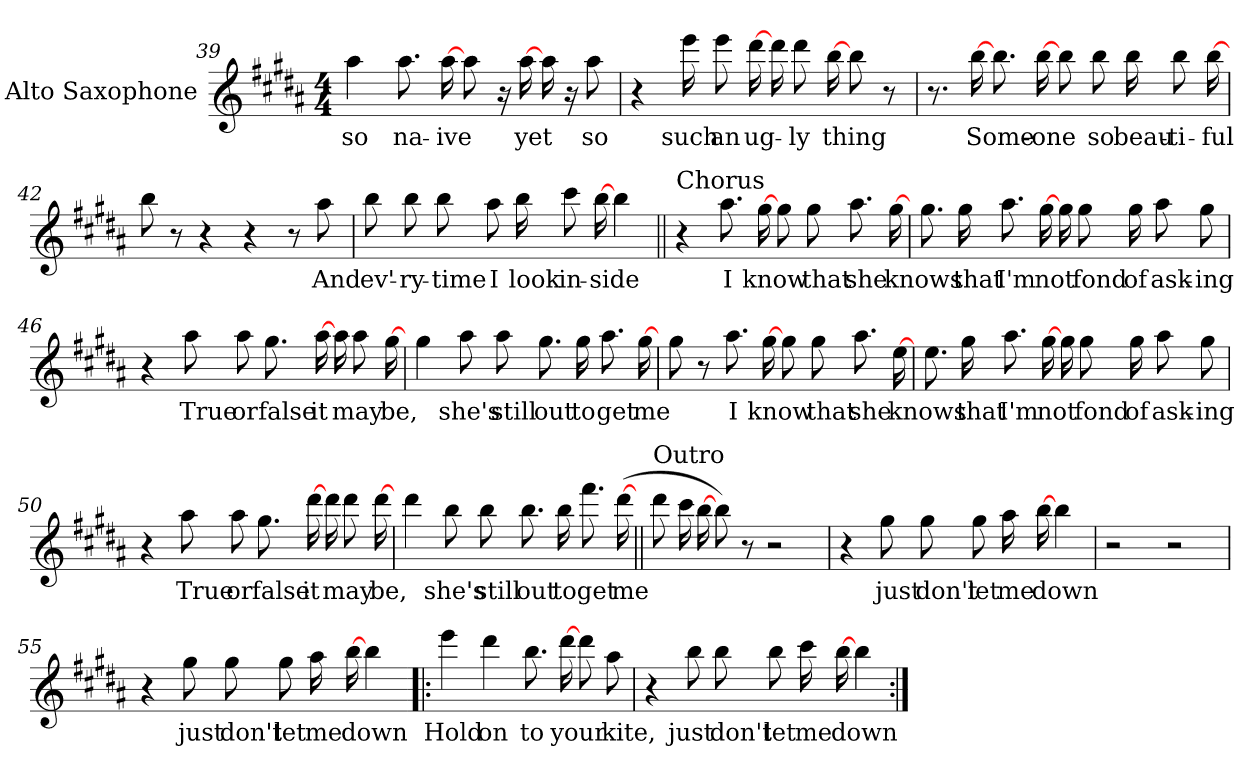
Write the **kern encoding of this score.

**kern	**text
*part1	*part1
*staff1	*staff1
*I"Alto Saxophone	*
*I'A. Sax.	*
*clefG2	*
*ITrd5c9	*
*k[f#c#g#d#a#]	*
*g#:	*
*M4/4	*
=39	=39
4cc#	-so
8.cc#L	-na-
[16cc#	-ive
8cc#L	.
16r	.
[16cc#	-yet
16cc#LL	.
16r	.
8cc#	-so
=40	=40
4r	.
16gg#LL	-such
8gg#	-an
[16ff#	-ug-
16ff#LL	.
8ff#	-ly
[16dd#	-thing
8dd#L	.
8r	.
=41	=41
8.r	.
[16dd#	-Some-
8.dd#L	.
[16dd#	-one
8dd#L	.
8dd#	-so
16dd#LL	-beau-
8dd#	-ti-
[16dd#	-ful
=42	=42
8dd#L	.
8r	.
4r	.
4r	.
8r	.
8cc#	-And
=43	=43
8dd#L	-ev'-
8dd#	-ry-
8dd#	-time
8cc#	-I
16dd#LL	-look
8ee	-in-
[16dd#	-side
4dd#	.
!!LO:LB:g=z
=44||	=44||
!LO:TX:a:t=Chorus	!
4r	.
8.cc#L	-I
[16b	-know
8bL	.
8b	-that
8.cc#L	-she
[16b	-knows
=45	=45
8.bL	.
16b	-that
8.cc#L	-I'm
[16b	-not
16bLL	.
8b	-fond
16b	-of
8cc#L	-ask-
8b	-ing
=46	=46
4r	.
8cc#L	-True
8cc#	-or
8.bL	-false
[16cc#	-it
16cc#LL	.
8cc#	-may
[16b	-be,
=47	=47
4b	.
8cc#L	-she's
8cc#	-still
8.bL	-out
16b	-to
8.cc#L	-get
[16b	-me
=48	=48
8bL	.
8r	.
8.cc#L	-I
[16b	-know
8bL	.
8b	-that
8.cc#L	-she
[16g#	-knows
=49	=49
8.g#L	.
16b	-that
8.cc#L	-I'm
[16b	-not
16bLL	.
8b	-fond
16b	-of
8cc#L	-ask-
8b	-ing
=50	=50
4r	.
8cc#L	-True
8cc#	-or
8.bL	-false
[16ff#	-it
16ff#LL	.
8ff#	-may
[16ff#	-be,
=51	=51
4ff#	.
8dd#L	-she's
8dd#	-still
8.dd#L	-out
16dd#	-to
8.aa#L	-get
([16ff#	-me
!!LO:LB:g=z
=52||	=52||
!LO:TX:a:t=Outro	!
8ff#L	.
16ee	.
[16dd#	.
8dd#L)	.
8r	.
2r	.
=53	=53
4r	.
8bL	-just
8b	-don't
8bL	-let
16cc#	-me
[16dd#	-down
4dd#	.
=54	=54
2r	.
2r	.
=55	=55
4r	.
8bL	-just
8b	-don't
8bL	-let
16cc#	-me
[16dd#	-down
4dd#	.
=56!|:	=56!|:
4gg#	-Hold
4ff#	-on
8.dd#L	-to
[16ff#	-your
8ff#L	.
8cc#	-kite,
=57	=57
4r	.
8dd#L	-just
8dd#	-don't
8dd#L	-let
16ee	-me
[16dd#	-down
4dd#	.
=:|!	=:|!
*-	*-
